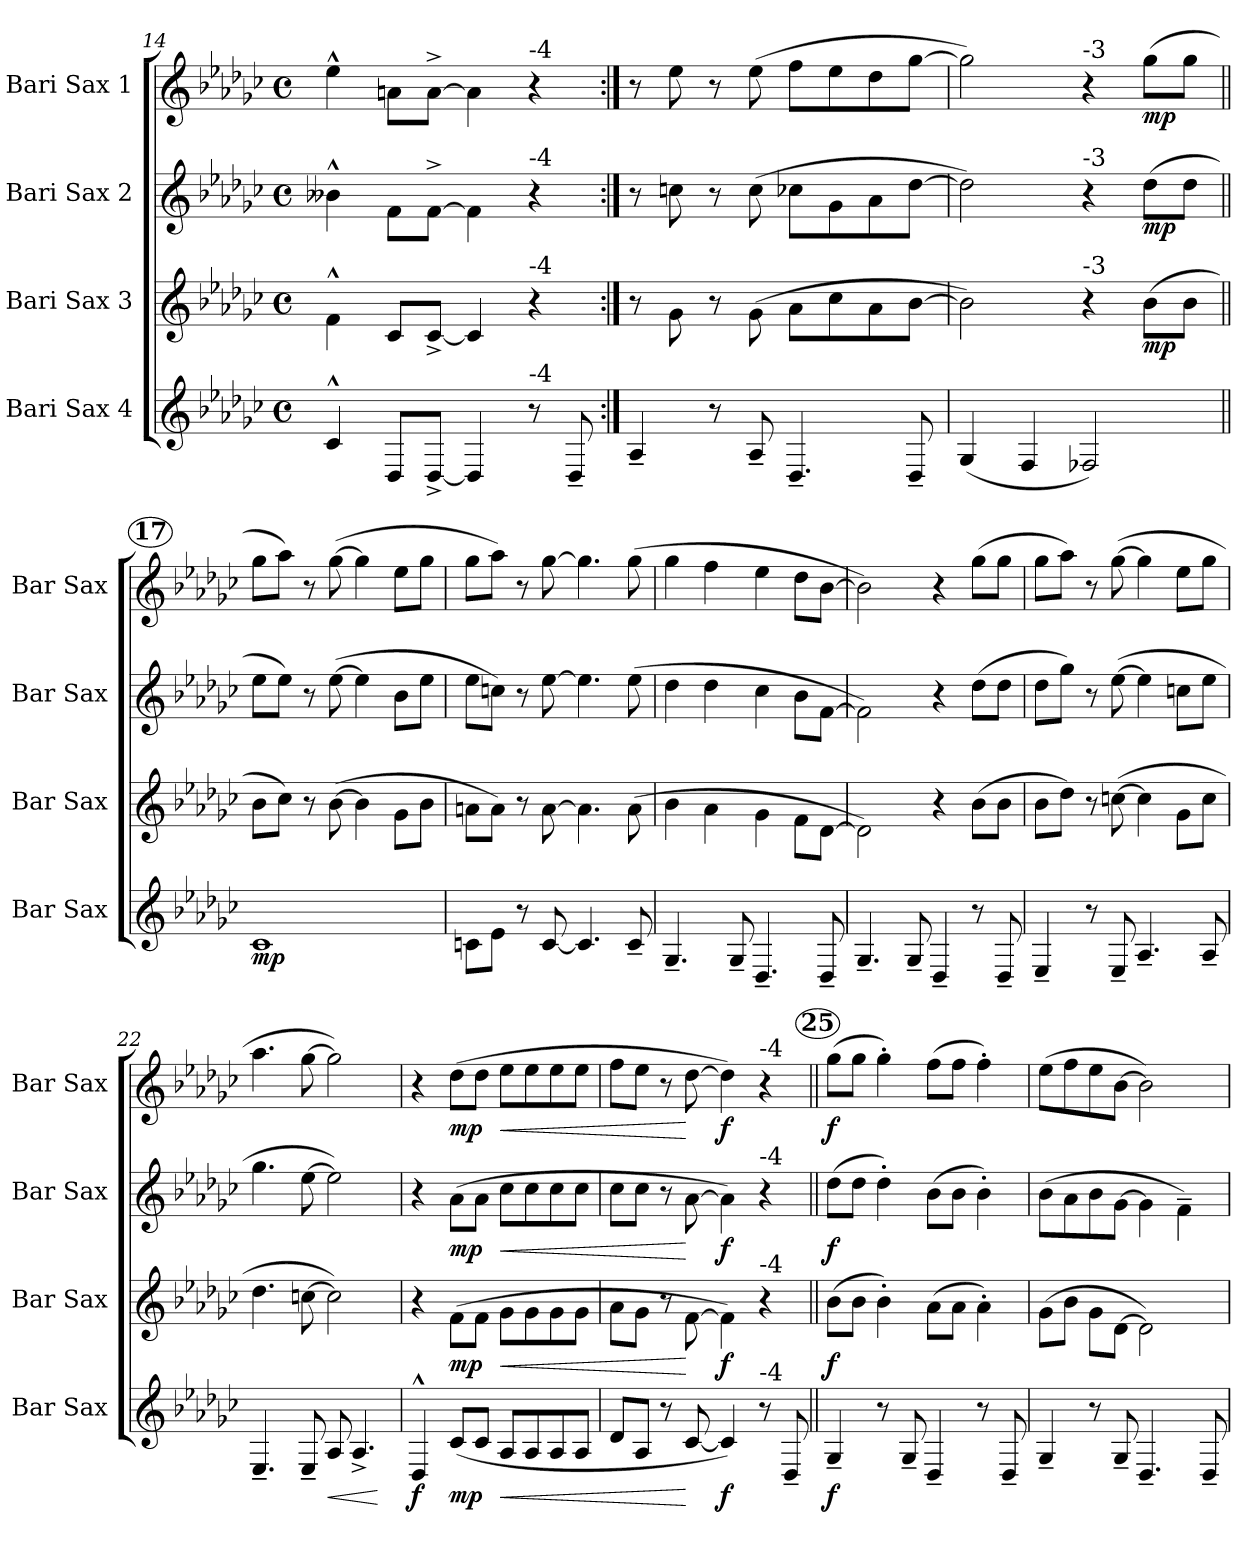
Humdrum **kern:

**kern	**dynam	**kern	**dynam	**kern	**dynam	**kern	**dynam
*part4	*part4	*part3	*part3	*part2	*part2	*part1	*part1
*staff4	*staff4	*staff3	*staff3	*staff2	*staff2	*staff1	*staff1
*I"Bari Sax 4	*	*I"Bari Sax 3	*	*I"Bari Sax 2	*	*I"Bari Sax 1	*
*I'Bar Sax	*	*I'Bar Sax	*	*I'Bar Sax	*	*I'Bar Sax	*
*clefG2	*	*clefG2	*	*clefG2	*	*clefG2	*
*ITrd12c21	*	*ITrd12c21	*	*ITrd12c21	*	*ITrd12c21	*
*k[b-e-a-d-g-c-]	*	*k[b-e-a-d-g-c-]	*	*k[b-e-a-d-g-c-]	*	*k[b-e-a-d-g-c-]	*
*G-:	*	*G-:	*	*G-:	*	*G-:	*
*M4/4	*	*M4/4	*	*M4/4	*	*M4/4	*
*met(c)	*	*met(c)	*	*met(c)	*	*met(c)	*
=14	=14	=14	=14	=14	=14	=14	=14
4C-i^^>/	.	4F^^>\	.	4B--X^^>\	.	4e-^^>\	.
8DD-/L	.	8C-/L	.	8F\L	.	8An\L	.
[8DD-^</J	.	[8C-^</J	.	[8F^>\J	.	[8A^>\J	.
4DD-/]	.	4C-/]	.	4F\]	.	4A\]	.
!	!	!	!	!	!	!LO:TX:a:t=-4	!
!	!	!	!	!LO:TX:a:t=-4	!	!	!
!	!	!LO:TX:a:t=-4	!	!	!	!	!
!LO:TX:a:t=-4	!	!	!	!	!	!	!
8r	.	4r	.	4r	.	4r	.
8DD-~</	.	.	.	.	.	.	.
=15:|!	=15:|!	=15:|!	=15:|!	=15:|!	=15:|!	=15:|!	=15:|!
4AA-~</	.	8r	.	8r	.	8r	.
.	.	8G-\	.	8cn\	.	8e-\	.
8r	.	8r	.	8r	.	8r	.
8AA-~</	.	(>8G-\	.	(>8c\	.	(>8e-\	.
4.DD-~</	.	8A-\L	.	8c-X\L	.	8f\L	.
.	.	8c-\	.	8G-\	.	8e-\	.
.	.	8A-\	.	8A-\	.	8d-\	.
8DD-~</	.	[8B-\J	.	[8d-\J	.	[8g-\J	.
=16	=16	=16	=16	=16	=16	=16	=16
(<4GG-/	.	2B-\])	.	2d-\])	.	2g-\])	.
4FF/	.	.	.	.	.	.	.
!	!	!	!	!	!	!LO:TX:a:t=-3	!
!	!	!	!	!LO:TX:a:t=-3	!	!	!
!	!	!LO:TX:a:t=-3	!	!	!	!	!
2FF-X/)	.	4r	.	4r	.	4r	.
!	!	!	!LO:DY:b	!	!LO:DY:b	!	!LO:DY:b
.	.	(>8B-\L	mp	(>8d-\L	mp	(>8g-\L	mp
.	.	8B-\J	.	8d-\J	.	8g-\J	.
!!LO:LB:g=z
!!LO:REH:place=s1:a:enc=circle:fs=12:t=17
=17||	=17||	=17||	=17||	=17||	=17||	=17||	=17||
!	!LO:DY:b	!	!	!	!	!	!
1C-	mp	8B-\L	.	8e-\L	.	8g-\L	.
.	.	8c-\J)	.	8e-\J)	.	8a-\J)	.
.	.	8r	.	8r	.	8r	.
.	.	(>[8B-\	.	(>[8e-\	.	(>[8g-\	.
.	.	4B-\]	.	4e-\]	.	4g-\]	.
.	.	8G-\L	.	8B-\L	.	8e-\L	.
.	.	8B-\J	.	8e-\J	.	8g-\J	.
=18	=18	=18	=18	=18	=18	=18	=18
8Cn\L	.	8An\L	.	8e-\L	.	8g-\L	.
8E-\J	.	8A\J)	.	8cn\J)	.	8a-\J)	.
8r	.	8r	.	8r	.	8r	.
[8C/	.	[8A\	.	[8e-\	.	[8g-\	.
4.C/]	.	4.A\]	.	4.e-\]	.	4.g-\]	.
8C~</	.	(>8A\	.	(>8e-\	.	(>8g-\	.
=19	=19	=19	=19	=19	=19	=19	=19
4.GG-~</	.	4B-\	.	4d-\	.	4g-\	.
.	.	4A-i\	.	4d-\	.	4f\	.
8GG-~</	.	.	.	.	.	.	.
4.DD-~</	.	4G-\	.	4c-i\	.	4e-\	.
.	.	8F\L	.	8B-\L	.	8d-\L	.
8DD-~</	.	[8D-\J	.	[8F\J	.	[8B-\J	.
=20	=20	=20	=20	=20	=20	=20	=20
4.GG-~</	.	2D-\])	.	2F\])	.	2B-\])	.
8GG-~</	.	.	.	.	.	.	.
4DD-~</	.	4r	.	4r	.	4r	.
8r	.	(>8B-\L	.	(>8d-\L	.	(>8g-\L	.
8DD-~</	.	8B-\J	.	8d-\J	.	8g-\J	.
=21	=21	=21	=21	=21	=21	=21	=21
4EE-~</	.	8B-\L	.	8d-\L	.	8g-\L	.
.	.	8d-\J)	.	8g-\J)	.	8a-\J)	.
8r	.	8r	.	8r	.	8r	.
8EE-~</	.	(>[8cn\	.	(>[8e-\	.	(>[8g-\	.
4.AA-~</	.	4c\]	.	4e-\]	.	4g-\]	.
.	.	8G-\L	.	8cn\L	.	8e-\L	.
8AA-~</	.	8c\J	.	8e-\J	.	8g-\J	.
=22	=22	=22	=22	=22	=22	=22	=22
4.EE-~</	.	4.d-\	.	4.g-\	.	4.a-\	.
8EE-~</	.	[8cn\	.	[8e-\	.	[8g-\	.
!	!LO:HP:b	!	!	!	!	!	!
8AA-/	<	2c\])	.	2e-\])	.	2g-\])	.
4.AA-^</	.	.	.	.	.	.	.
.	[	.	.	.	.	.	.
!!LO:PB:g=z
=23	=23	=23	=23	=23	=23	=23	=23
!	!LO:DY:b	!	!	!	!	!	!
4DD-^^>/	f	4r	.	4r	.	4r	.
!	!LO:DY:b	!	!LO:DY:b	!	!LO:DY:b	!	!LO:DY:b
(>8C-/L	mp	(>8F\L	mp	(>8A-\L	mp	(>8d-\L	mp
8C-/J	.	8F\J	.	8A-\J	.	8d-\J	.
!	!LO:HP:b	!	!LO:HP:b	!	!LO:HP:b	!	!LO:HP:b
8AA-/L	<	8G-\L	<	8c-\L	<	8e-\L	<
8AA-/	.	8G-\	.	8c-\	.	8e-\	.
8AA-/	.	8G-\	.	8c-\	.	8e-\	.
8AA-/J	.	8G-\J	.	8c-\J	.	8e-\J	.
=24	=24	=24	=24	=24	=24	=24	=24
8D-/L	.	8A-\L	.	8c-\L	.	8f\L	.
8AA-/J	.	8G-\J	.	8c-\J	.	8e-\J	.
8r	.	8r	.	8r	.	8r	.
[8C-/	[	[8F\	[	[8A-\	[	[8d-\	[
!	!LO:DY:b	!	!LO:DY:b	!	!LO:DY:b	!	!LO:DY:b
4C-/])	f	4F\])	f	4A-\])	f	4d-\])	f
!	!	!	!	!	!	!LO:TX:a:t=-4	!
!	!	!	!	!LO:TX:a:t=-4	!	!	!
!	!	!LO:TX:a:t=-4	!	!	!	!	!
!LO:TX:a:t=-4	!	!	!	!	!	!	!
8r	.	4r	.	4r	.	4r	.
8DD-~</	.	.	.	.	.	.	.
!!LO:REH:place=s1:a:enc=circle:fs=12:t=25
=25||	=25||	=25||	=25||	=25||	=25||	=25||	=25||
!	!LO:DY:b	!	!LO:DY:b	!	!LO:DY:b	!	!LO:DY:b
4GG-~</	f	(>8B-\L	f	(>8d-\L	f	(>8g-\L	f
.	.	8B-\J	.	8d-\J	.	8g-\J	.
8r	.	4B-'>\)	.	4d-'>\)	.	4g-'>\)	.
8GG-~</	.	.	.	.	.	.	.
4DD-~</	.	(>8A-\L	.	(>8B-\L	.	(>8f\L	.
.	.	8A-\J	.	8B-\J	.	8f\J	.
8r	.	4A-'>\)	.	4B-'>\)	.	4f'>\)	.
8DD-~</	.	.	.	.	.	.	.
=26	=26	=26	=26	=26	=26	=26	=26
4GG-~</	.	(>8G-\L	.	(>8B-\L	.	(>8e-\L	.
.	.	8B-\J	.	8A-\	.	8f\	.
8r	.	8G-\L	.	8B-\	.	8e-\	.
8GG-~</	.	[8D-\J	.	[8G-\J	.	[8B-\J	.
4.DD-~</	.	2D-\])	.	4G-\]	.	2B-\])	.
.	.	.	.	4F~>\)	.	.	.
8DD-~</	.	.	.	.	.	.	.
=	=	=	=	=	=	=	=
*-	*-	*-	*-	*-	*-	*-	*-
